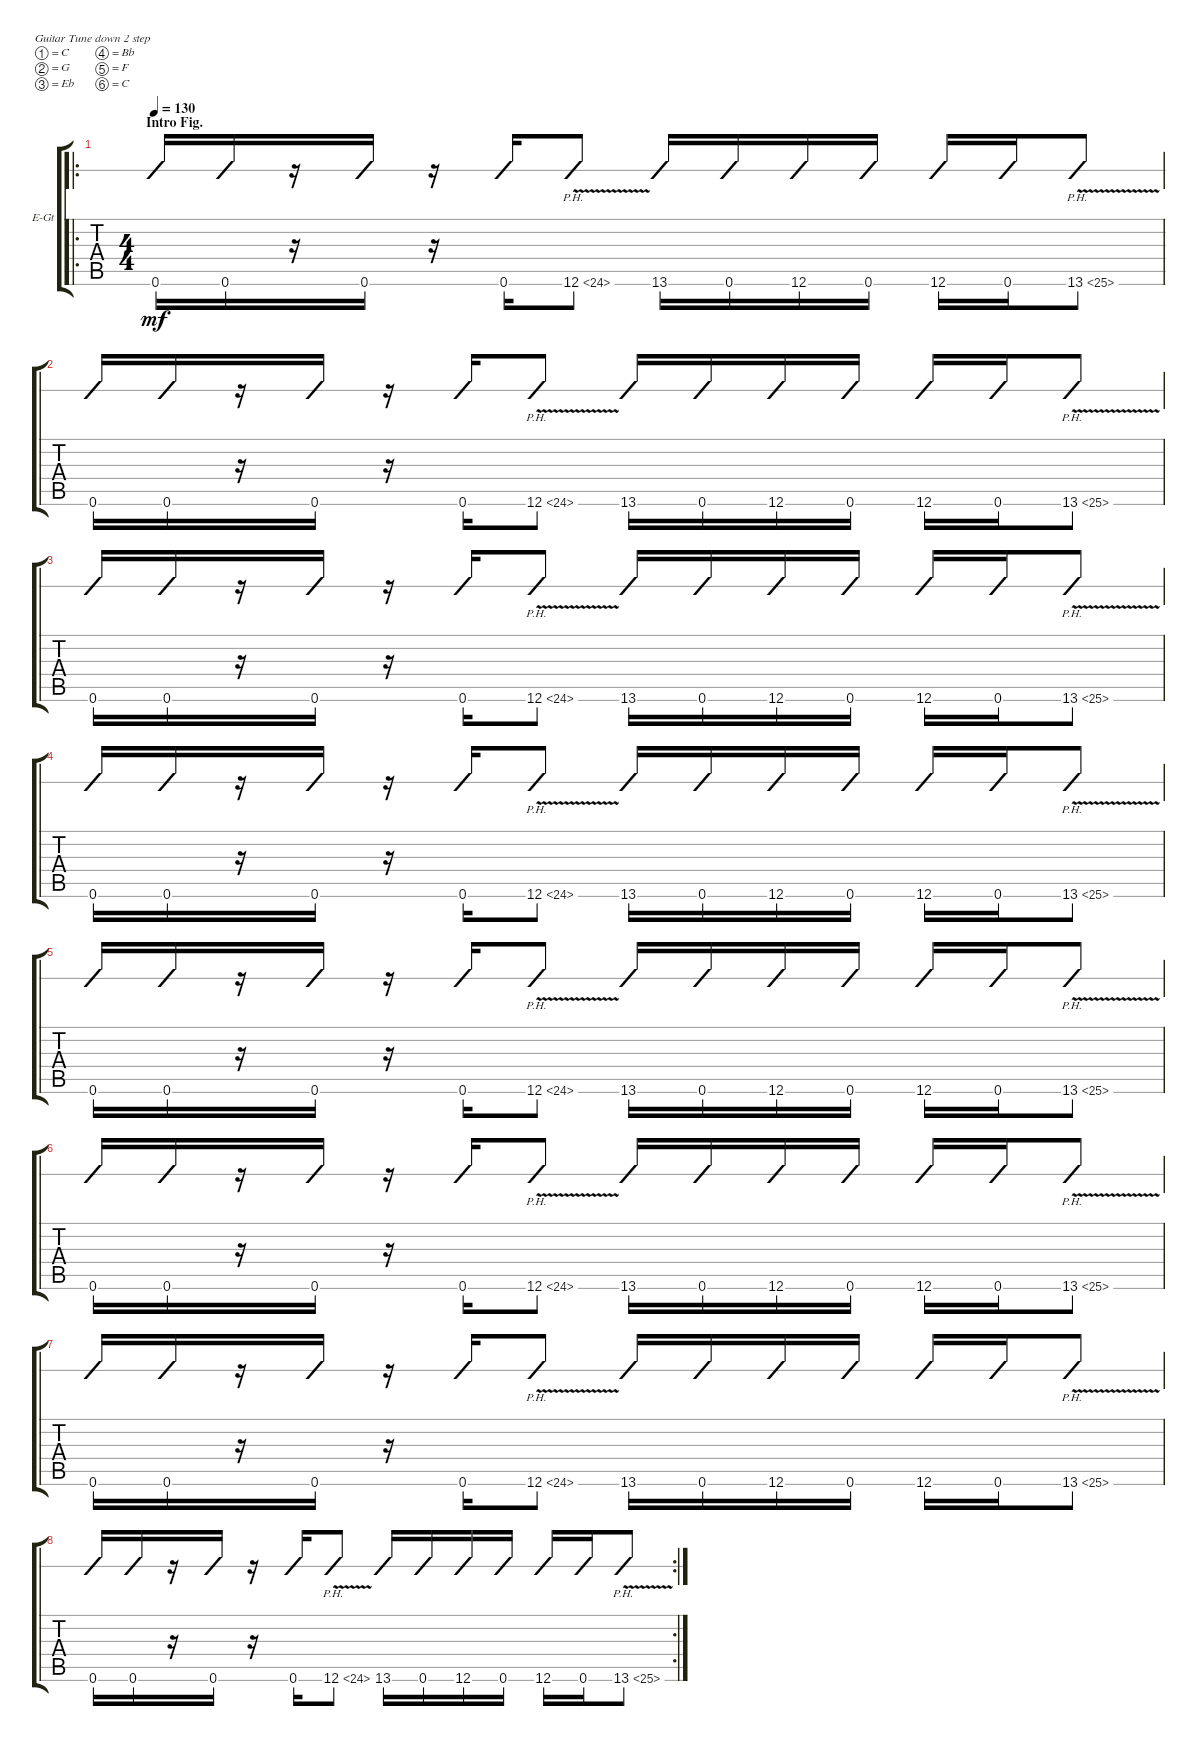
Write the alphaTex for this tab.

\bracketExtendMode groupsimilarinstruments
\firstSystemTrackNameOrientation horizontal
\otherSystemsTrackNameOrientation horizontal
\track ("Rhy1" "E-Gt") {instrument distortionguitar}
\staff {tabs slash}
\tuning (C4 G3 Eb3 Bb2 F2 C2)
\ro
\ts (4 4)
\section ("" "Intro Fig.")
\tempo 130
\clef g2
\ks c
0.6.16{dy mf} 0.6.16 r.16 0.6.16 r.16 0.6.16 12.6{ph 12 v}.8 13.6.16 0.6.16 12.6.16 0.6.16 12.6.16 0.6.16 13.6{ph 12 v}.8 |
0.6.16 0.6.16 r.16 0.6.16 r.16 0.6.16 12.6{ph 12 v}.8 13.6.16 0.6.16 12.6.16 0.6.16 12.6.16 0.6.16 13.6{ph 12 v}.8 |
0.6.16 0.6.16 r.16 0.6.16 r.16 0.6.16 12.6{ph 12 v}.8 13.6.16 0.6.16 12.6.16 0.6.16 12.6.16 0.6.16 13.6{ph 12 v}.8 |
0.6.16 0.6.16 r.16 0.6.16 r.16 0.6.16 12.6{ph 12 v}.8 13.6.16 0.6.16 12.6.16 0.6.16 12.6.16 0.6.16 13.6{ph 12 v}.8 |
0.6.16 0.6.16 r.16 0.6.16 r.16 0.6.16 12.6{ph 12 v}.8 13.6.16 0.6.16 12.6.16 0.6.16 12.6.16 0.6.16 13.6{ph 12 v}.8 |
0.6.16 0.6.16 r.16 0.6.16 r.16 0.6.16 12.6{ph 12 v}.8 13.6.16 0.6.16 12.6.16 0.6.16 12.6.16 0.6.16 13.6{ph 12 v}.8 |
0.6.16 0.6.16 r.16 0.6.16 r.16 0.6.16 12.6{ph 12 v}.8 13.6.16 0.6.16 12.6.16 0.6.16 12.6.16 0.6.16 13.6{ph 12 v}.8 |
\rc 2
0.6.16 0.6.16 r.16 0.6.16 r.16 0.6.16 12.6{ph 12 v}.8 13.6.16 0.6.16 12.6.16 0.6.16 12.6.16 0.6.16 13.6{ph 12 v}.8
